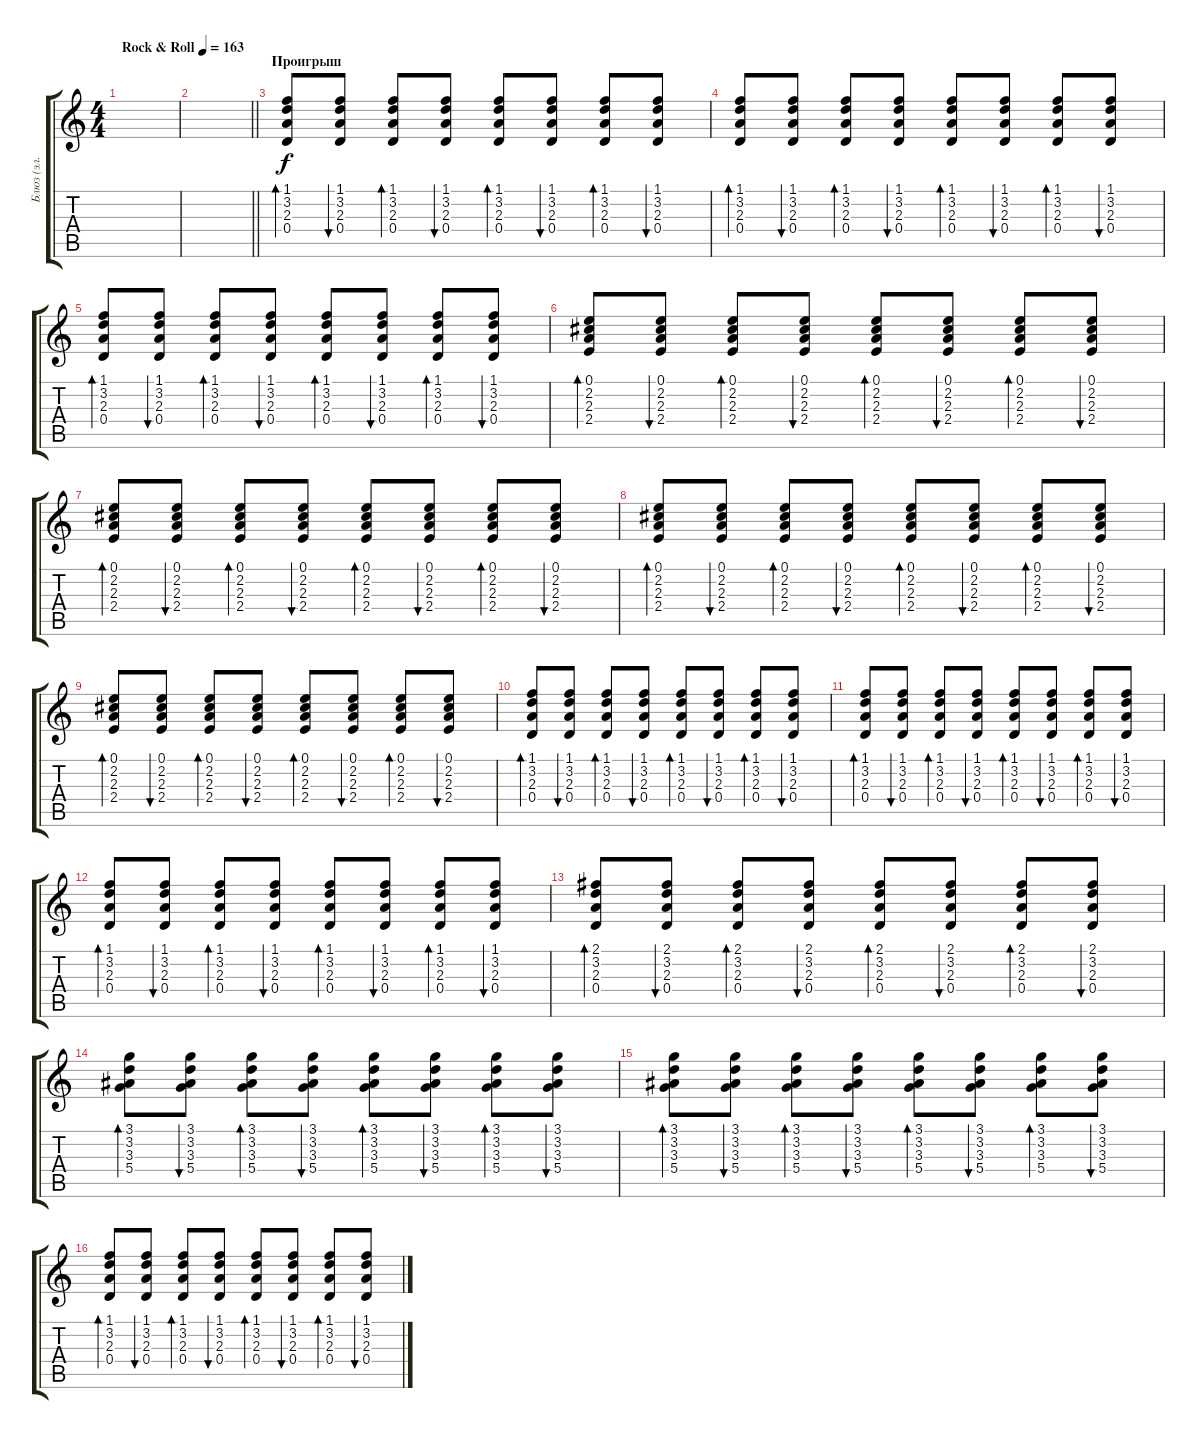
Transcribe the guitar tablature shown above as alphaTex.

\track ("Блюз (эл. гитара)" "Блюз (эл. ") {instrument electricguitarclean}
\staff {score tabs}
\tuning (E4 B3 G3 D3 A2 E2) {hide}
\ts (4 4)
\tempo (163 "Rock & Roll")
\clef g2
\ks c
|
\barLineRight lightlight
|
\section ("" "Проигрыш")
(1.1 3.2 2.3 0.4).8{bd 120} (1.1 3.2 2.3 0.4).8{bu 120} (1.1 3.2 2.3 0.4).8{bd 120} (1.1 3.2 2.3 0.4).8{bu 120} (1.1 3.2 2.3 0.4).8{bd 120} (1.1 3.2 2.3 0.4).8{bu 120} (1.1 3.2 2.3 0.4).8{bd 120} (1.1 3.2 2.3 0.4).8{bu 120} |
(1.1 3.2 2.3 0.4).8{bd 120} (1.1 3.2 2.3 0.4).8{bu 120} (1.1 3.2 2.3 0.4).8{bd 120} (1.1 3.2 2.3 0.4).8{bu 120} (1.1 3.2 2.3 0.4).8{bd 120} (1.1 3.2 2.3 0.4).8{bu 120} (1.1 3.2 2.3 0.4).8{bd 120} (1.1 3.2 2.3 0.4).8{bu 120} |
(1.1 3.2 2.3 0.4).8{bd 120} (1.1 3.2 2.3 0.4).8{bu 120} (1.1 3.2 2.3 0.4).8{bd 120} (1.1 3.2 2.3 0.4).8{bu 120} (1.1 3.2 2.3 0.4).8{bd 120} (1.1 3.2 2.3 0.4).8{bu 120} (1.1 3.2 2.3 0.4).8{bd 120} (1.1 3.2 2.3 0.4).8{bu 120} |
(0.1 2.2 2.3 2.4).8{bd 120} (0.1 2.2 2.3 2.4).8{bu 120} (0.1 2.2 2.3 2.4).8{bd 120} (0.1 2.2 2.3 2.4).8{bu 120} (0.1 2.2 2.3 2.4).8{bd 120} (0.1 2.2 2.3 2.4).8{bu 120} (0.1 2.2 2.3 2.4).8{bd 120} (0.1 2.2 2.3 2.4).8{bu 120} |
(0.1 2.2 2.3 2.4).8{bd 120} (0.1 2.2 2.3 2.4).8{bu 120} (0.1 2.2 2.3 2.4).8{bd 120} (0.1 2.2 2.3 2.4).8{bu 120} (0.1 2.2 2.3 2.4).8{bd 120} (0.1 2.2 2.3 2.4).8{bu 120} (0.1 2.2 2.3 2.4).8{bd 120} (0.1 2.2 2.3 2.4).8{bu 120} |
(0.1 2.2 2.3 2.4).8{bd 120} (0.1 2.2 2.3 2.4).8{bu 120} (0.1 2.2 2.3 2.4).8{bd 120} (0.1 2.2 2.3 2.4).8{bu 120} (0.1 2.2 2.3 2.4).8{bd 120} (0.1 2.2 2.3 2.4).8{bu 120} (0.1 2.2 2.3 2.4).8{bd 120} (0.1 2.2 2.3 2.4).8{bu 120} |
(0.1 2.2 2.3 2.4).8{bd 120} (0.1 2.2 2.3 2.4).8{bu 120} (0.1 2.2 2.3 2.4).8{bd 120} (0.1 2.2 2.3 2.4).8{bu 120} (0.1 2.2 2.3 2.4).8{bd 120} (0.1 2.2 2.3 2.4).8{bu 120} (0.1 2.2 2.3 2.4).8{bd 120} (0.1 2.2 2.3 2.4).8{bu 120} |
(1.1 3.2 2.3 0.4).8{bd 120} (1.1 3.2 2.3 0.4).8{bu 120} (1.1 3.2 2.3 0.4).8{bd 120} (1.1 3.2 2.3 0.4).8{bu 120} (1.1 3.2 2.3 0.4).8{bd 120} (1.1 3.2 2.3 0.4).8{bu 120} (1.1 3.2 2.3 0.4).8{bd 120} (1.1 3.2 2.3 0.4).8{bu 120} |
(1.1 3.2 2.3 0.4).8{bd 120} (1.1 3.2 2.3 0.4).8{bu 120} (1.1 3.2 2.3 0.4).8{bd 120} (1.1 3.2 2.3 0.4).8{bu 120} (1.1 3.2 2.3 0.4).8{bd 120} (1.1 3.2 2.3 0.4).8{bu 120} (1.1 3.2 2.3 0.4).8{bd 120} (1.1 3.2 2.3 0.4).8{bu 120} |
(1.1 3.2 2.3 0.4).8{bd 120} (1.1 3.2 2.3 0.4).8{bu 120} (1.1 3.2 2.3 0.4).8{bd 120} (1.1 3.2 2.3 0.4).8{bu 120} (1.1 3.2 2.3 0.4).8{bd 120} (1.1 3.2 2.3 0.4).8{bu 120} (1.1 3.2 2.3 0.4).8{bd 120} (1.1 3.2 2.3 0.4).8{bu 120} |
(2.1 3.2 2.3 0.4).8{bd 120} (2.1 3.2 2.3 0.4).8{bu 120} (2.1 3.2 2.3 0.4).8{bd 120} (2.1 3.2 2.3 0.4).8{bu 120} (2.1 3.2 2.3 0.4).8{bd 120} (2.1 3.2 2.3 0.4).8{bu 120} (2.1 3.2 2.3 0.4).8{bd 120} (2.1 3.2 2.3 0.4).8{bu 120} |
(3.1 3.2 3.3 5.4).8{bd 120} (3.1 3.2 3.3 5.4).8{bu 120} (3.1 3.2 3.3 5.4).8{bd 120} (3.1 3.2 3.3 5.4).8{bu 120} (3.1 3.2 3.3 5.4).8{bd 120} (3.1 3.2 3.3 5.4).8{bu 120} (3.1 3.2 3.3 5.4).8{bd 120} (3.1 3.2 3.3 5.4).8{bu 120} |
(3.1 3.2 3.3 5.4).8{bd 120} (3.1 3.2 3.3 5.4).8{bu 120} (3.1 3.2 3.3 5.4).8{bd 120} (3.1 3.2 3.3 5.4).8{bu 120} (3.1 3.2 3.3 5.4).8{bd 120} (3.1 3.2 3.3 5.4).8{bu 120} (3.1 3.2 3.3 5.4).8{bd 120} (3.1 3.2 3.3 5.4).8{bu 120} |
(1.1 3.2 2.3 0.4).8{bd 120} (1.1 3.2 2.3 0.4).8{bu 120} (1.1 3.2 2.3 0.4).8{bd 120} (1.1 3.2 2.3 0.4).8{bu 120} (1.1 3.2 2.3 0.4).8{bd 120} (1.1 3.2 2.3 0.4).8{bu 120} (1.1 3.2 2.3 0.4).8{bd 120} (1.1 3.2 2.3 0.4).8{bu 120}
